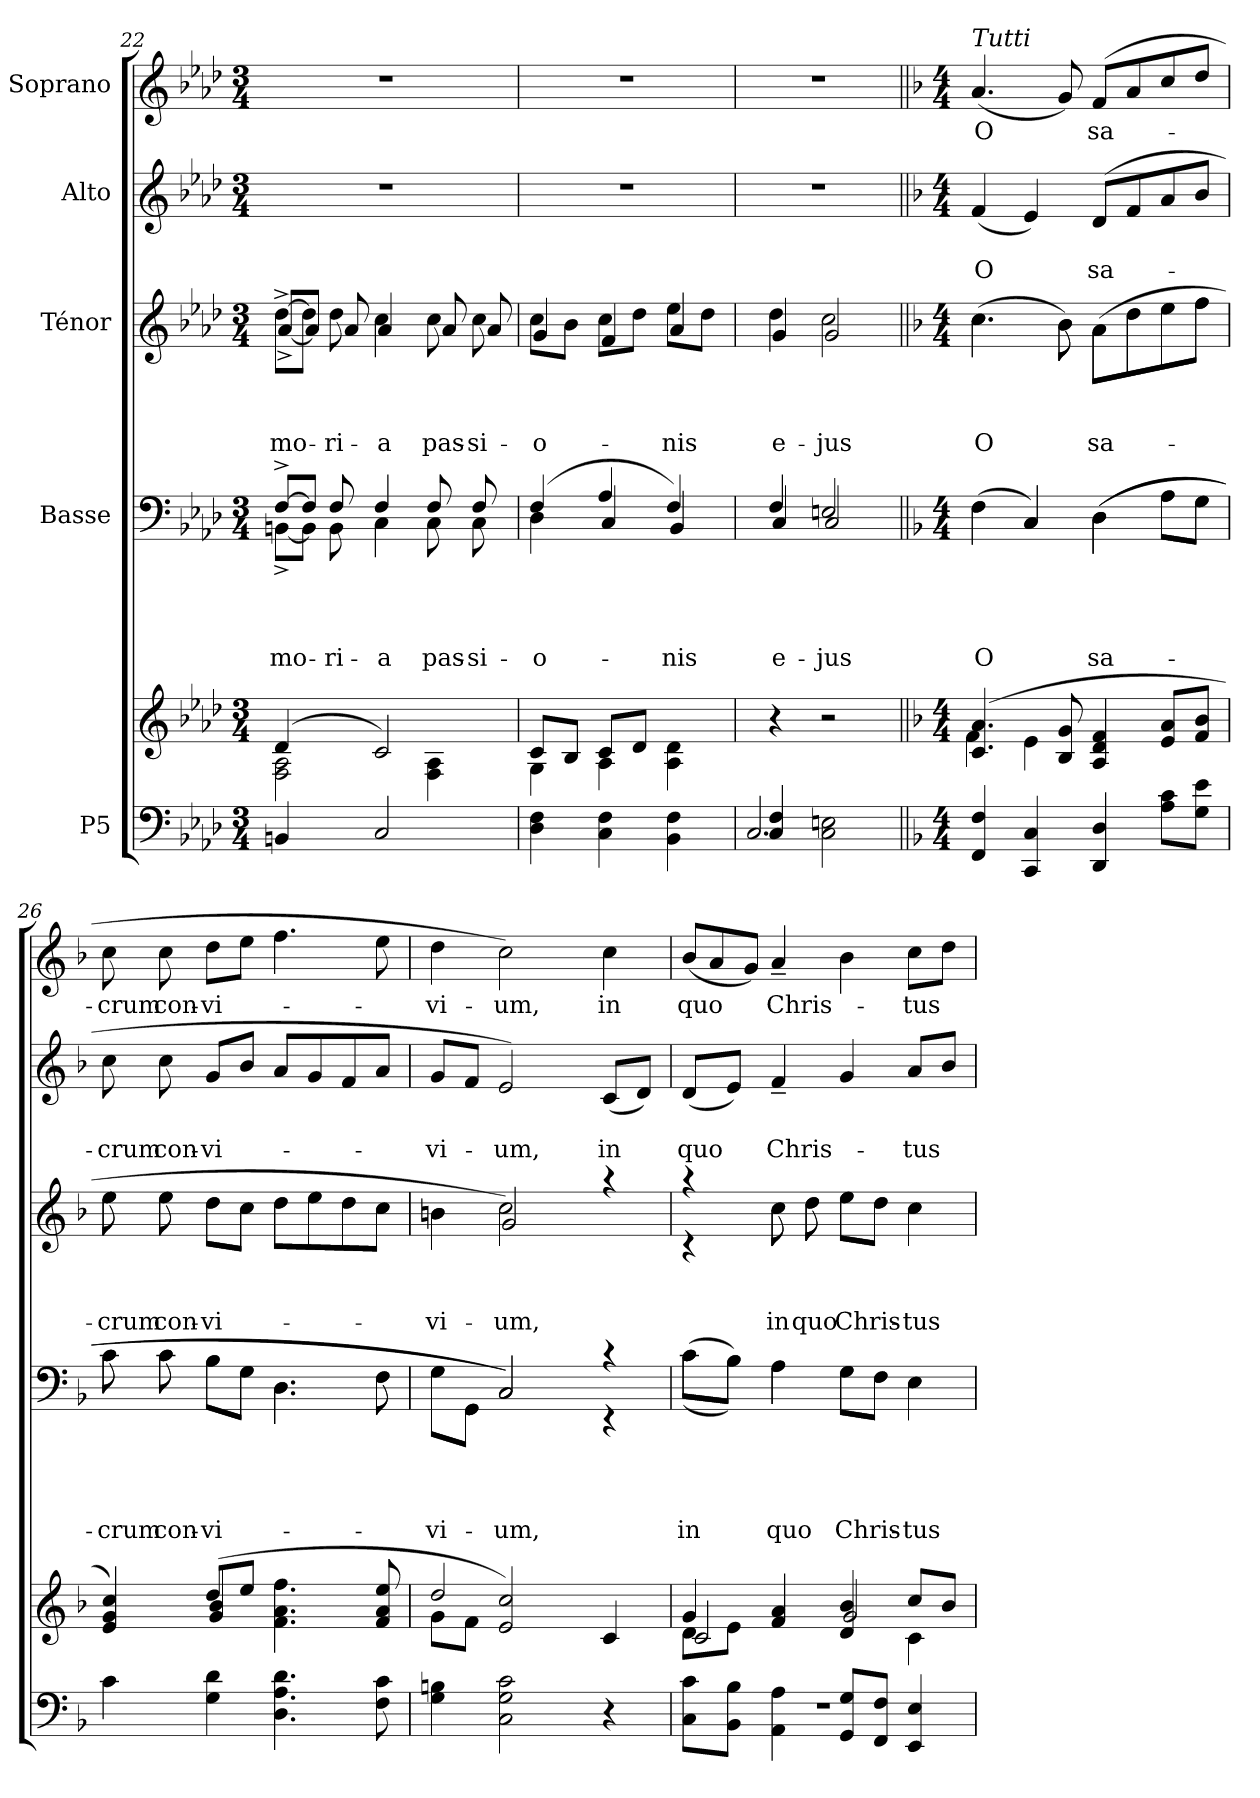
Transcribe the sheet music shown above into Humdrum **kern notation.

**kern	**kern	**kern	**text	**text	**text	**text	**kern	**text	**text	**text	**kern	**text	**text	**kern	**text
*part5	*part5	*part4	*part4	*part4	*part4	*part4	*part3	*part3	*part3	*part3	*part2	*part2	*part2	*part1	*part1
*staff6	*staff5	*staff4	*staff4	*staff4	*staff4	*staff4	*staff3	*staff3	*staff3	*staff3	*staff2	*staff2	*staff2	*staff1	*staff1
*I"P5	*	*I"Basse	*	*	*	*	*I"Ténor	*	*	*	*I"Alto	*	*	*I"Soprano	*
*clefF4	*clefG2	*clefF4	*	*	*	*	*clefG2	*	*	*	*clefG2	*	*	*clefG2	*
*	*	*	*	*	*	*	*ITrd7c12	*	*	*	*	*	*	*	*
*k[b-e-a-d-]	*k[b-e-a-d-]	*k[b-e-a-d-]	*	*	*	*	*k[b-e-a-d-]	*	*	*	*k[b-e-a-d-]	*	*	*k[b-e-a-d-]	*
*A-:	*A-:	*A-:	*	*	*	*	*A-:	*	*	*	*A-:	*	*	*A-:	*
*M3/4	*M3/4	*M3/4	*	*	*	*	*M3/4	*	*	*	*M3/4	*	*	*M3/4	*
=22	=22	=22	=22	=22	=22	=22	=22	=22	=22	=22	=22	=22	=22	=22	=22
*^	*^	*	*	*	*	*	*	*	*	*	*	*	*	*	*
*	*^	*	*^	*	*	*	*	*	*	*	*	*	*	*	*	*	*
*	*	*	*	*	*	*Xtuplet	*	*	*	*	*	*	*	*	*	*	*	*	*
!	!	!	!	!	!	!	!	!	!	!LO:LY:b	!	!	!	!	!	!	!	!	!
*	*	*	*	*	*	*^	*	*	*	*	*	*	*	*	*	*	*	*	*
*	*	*	*	*	*	*	*	*	*	*	*	*Xtuplet	*	*	*	*	*	*	*	*
!	!	!	!	!	!	!	!	!	!	!	!	!	!	!	!LO:LY:b	!LO:N:vis=1	!	!	!LO:N:vis=1	!
*	*	*	*	*	*	*	*	*	*	*	*	*^	*	*	*	*	*	*	*	*
2.ryy	4BBn/	2.ryy	(>4d-/	2F\ 2A-\	2.ryy	[<12F^>/L	[>12BBn^<\L	.	.	.	-mo-	[>12d-^<\L	[<12A-^>/L	.	.	-mo-	2.r	.	.	2.r	.
.	.	.	.	.	.	12F/J]	12BB\J]	.	.	.	.	12d-\J]	12A-/J]	.	.	.	.	.	.	.	.
!	!	!	!	!	!	!	!	!	!	!	!LO:LY:b	!	!	!	!	!LO:LY:b	!	!	!	!	!
.	.	.	.	.	.	12F/	12BB\	.	.	.	-ri-	12d-\	12A-/	.	.	-ri-	.	.	.	.	.
!	!	!	!	!	!	!	!	!	!	!	!LO:LY:b	!	!	!	!	!LO:LY:b	!	!	!	!	!
.	2C/	.	2c/)	.	.	4F/	4C\	.	.	.	-a	4c\	4A-/	.	.	-a	.	.	.	.	.
!	!	!	!	!	!	!	!	!	!	!	!LO:LY:b	!	!	!	!	!LO:LY:b	!	!	!	!	!
.	.	.	.	4F\ 4A-\	.	8F/	8C\	.	.	.	pas-	8c\	8A-/	.	.	pas-	.	.	.	.	.
!	!	!	!	!	!	!	!	!	!	!	!LO:LY:b	!	!	!	!	!LO:LY:b	!	!	!	!	!
.	.	.	.	.	.	8F/	8C\	.	.	.	-si-	8c\	8A-/	.	.	-si-	.	.	.	.	.
=23	=23	=23	=23	=23	=23	=23	=23	=23	=23	=23	=23	=23	=23	=23	=23	=23	=23	=23	=23	=23	=23
!	!	!	!	!	!	!	!	!	!	!	!LO:LY:b	!	!	!	!	!LO:LY:b	!LO:N:vis=1	!	!	!LO:N:vis=1	!
4D-\ 4F\	2.ryy	2.ryy	8c/L	4G\	2.ryy	(>4F/	4D-\	.	.	.	-o-	8c\L	4G/	.	.	-o-	2.r	.	.	2.r	.
.	.	.	8B-/J	.	.	.	.	.	.	.	.	8B-\J	.	.	.	.	.	.	.	.	.
4C\ 4F\	.	.	8c/L	4A-\	.	4A-/	4C/	.	.	.	.	8c\L	4F/	.	.	.	.	.	.	.	.
.	.	.	8d-/J	.	.	.	.	.	.	.	.	8d-\J	.	.	.	.	.	.	.	.	.
!	!	!	!	!	!	!	!	!	!	!	!LO:LY:b	!	!	!	!	!LO:LY:b	!	!	!	!	!
4BB-\ 4F\	.	.	4A-\ 4d-\	4A-\	.	4F/)	4BB-/	.	.	.	-nis	8e-\L	4A-/	.	.	-nis	.	.	.	.	.
.	.	.	.	.	.	.	.	.	.	.	.	8d-\J	.	.	.	.	.	.	.	.	.
=24	=24	=24	=24	=24	=24	=24	=24	=24	=24	=24	=24	=24	=24	=24	=24	=24	=24	=24	=24	=24	=24
!	!	!	!	!	!	!	!	!	!	!	!LO:LY:b	!	!	!	!	!LO:LY:b	!LO:N:vis=1	!	!	!LO:N:vis=1	!
4C/ 4F/	2.C/	2.ryy	4r	2.ryy	2.ryy	4F/	4C/	.	.	.	e-	4d-\	4G/	.	.	e-	2.r	.	.	2.r	.
!	!	!	!	!	!	!	!	!	!	!	!LO:LY:b	!	!	!	!	!LO:LY:b	!	!	!	!	!
2C\ 2En\	.	.	2r	.	.	2En/	2C/	.	.	.	-jus	2c\	2G/	.	.	-jus	.	.	.	.	.
=25||	=25||	=25||	=25||	=25||	=25||	=25||	=25||	=25||	=25||	=25||	=25||	=25||	=25||	=25||	=25||	=25||	=25||	=25||	=25||	=25||	=25||
*k[b-]	*	*	*k[b-]	*	*	*k[b-]	*	*	*	*	*	*k[b-]	*	*	*	*	*k[b-]	*	*	*k[b-]	*
*F:	*	*	*F:	*	*	*F:	*	*	*	*	*	*F:	*	*	*	*	*F:	*	*	*F:	*
*M4/4	*	*	*M4/4	*	*	*M4/4	*	*	*	*	*	*M4/4	*	*	*	*	*M4/4	*	*	*M4/4	*
!	!	!	!	!	!	!	!	!	!	!	!	!	!	!	!	!	!	!	!	!LO:TX:a:i:t=Tutti	!
!	!	!	!	!	!	!	!	!	!	!	!LO:LY:b	!	!	!	!	!LO:LY:b	!	!	!LO:LY:b	!	!LO:LY:b
4FF/ 4F/	1ryy	1ryy	(>4.c/ 4.a/	4f\	1ryy	(>4F\	4F\	.	.	.	O	(>4.c\	4.c\	.	.	O	(<4f/	.	O	(<4.a/	O
4CC/ 4C/	.	.	.	4e\	.	4C/)	4C/	.	.	.	.	.	.	.	.	.	4e/)	.	.	.	.
.	.	.	8B-/ 8g/	.	.	.	.	.	.	.	.	8B-\)	8B-\	.	.	.	.	.	.	8g/)	.
!	!	!	!	!	!	!	!	!	!	!	!LO:LY:b	!	!	!	!	!LO:LY:b	!	!	!LO:LY:b	!	!LO:LY:b
4DD/ 4D/	.	.	4A/ 4d/ 4f/	2ryy	.	(>4D\	(>4D\	.	.	.	sa-	(>8A\L	8A\L	.	.	sa-	(>8d/L	.	sa-	(>8f/L	sa-
.	.	.	.	.	.	.	.	.	.	.	.	8d\	8d\	.	.	.	8f/	.	.	8a/	.
8A\ 8c\L	.	.	8e/ 8a/L	.	.	8A\L	8A\L	.	.	.	.	8e\	8e\	.	.	.	8a/	.	.	8cc/	.
8G\ 8e\J	.	.	8f/ 8b-/J	.	.	8G\J	8G\J	.	.	.	.	8f\J	8f\J	.	.	.	8b-/J	.	.	8dd/J	.
!!LO:LB:g=z
=26	=26	=26	=26	=26	=26	=26	=26	=26	=26	=26	=26	=26	=26	=26	=26	=26	=26	=26	=26	=26	=26
!	!	!	!	!	!	!	!	!	!	!	!LO:LY:b	!	!	!	!	!LO:LY:b	!	!	!LO:LY:b	!	!LO:LY:b
4c\	1ryy	1ryy	4e/ 4g/ 4cc/)	1ryy	4ryy	8c\	8c\	.	.	.	-crum	8e\	8e\	.	.	-crum	8cc\	.	-crum	8cc\	-crum
!	!	!	!	!	!	!	!	!	!	!	!LO:LY:b	!	!	!	!	!LO:LY:b	!	!	!LO:LY:b	!	!LO:LY:b
.	.	.	.	.	.	8c\	8c\	.	.	.	con-	8e\	8e\	.	.	con-	8cc\	.	con-	8cc\	con-
!	!	!	!	!	!	!	!	!	!	!	!LO:LY:b	!	!	!	!	!LO:LY:b	!	!	!LO:LY:b	!	!LO:LY:b
4G\ 4d\	.	.	(>8dd/L	.	4g/ 4b-/	8B-\L	8B-\L	.	.	.	-vi-	8d\L	8d\L	.	.	-vi-	8g/L	.	-vi-	8dd\L	-vi-
.	.	.	8ee/J	.	.	8G\J	8G\J	.	.	.	.	8c\J	8c\J	.	.	.	8b-/J	.	.	8ee\J	.
4.D\ 4.A\ 4.d\	.	.	4.f\ 4.a\ 4.ff\	.	2ryy	4.D\	4.D\	.	.	.	.	8d\L	8d\L	.	.	.	8a/L	.	.	4.ff\	.
.	.	.	.	.	.	.	.	.	.	.	.	8e\	8e\	.	.	.	8g/	.	.	.	.
.	.	.	.	.	.	.	.	.	.	.	.	8d\	8d\	.	.	.	8f/	.	.	.	.
8F\ 8c\	.	.	8f/ 8a/ 8ee/	.	.	8F\	8F\	.	.	.	.	8c\J	8c\J	.	.	.	8a/J	.	.	8ee\	.
=27	=27	=27	=27	=27	=27	=27	=27	=27	=27	=27	=27	=27	=27	=27	=27	=27	=27	=27	=27	=27	=27
!	!	!	!	!	!	!	!	!	!	!	!LO:LY:b	!	!	!	!	!LO:LY:b	!	!	!LO:LY:b	!	!LO:LY:b
4G\ 4Bn\	1ryy	1ryy	8g\L	1ryy	2dd/	8G\L	8G\L	.	.	.	-vi-	4Bn\	4Bn\	.	.	-vi-	8g/L	.	-vi-	4dd\	-vi-
.	.	.	8f\J	.	.	8GG\J	8GG\J	.	.	.	.	.	.	.	.	.	8f/J	.	.	.	.
!	!	!	!	!	!	!	!	!	!	!	!LO:LY:b	!	!	!	!	!LO:LY:b	!	!	!LO:LY:b	!	!LO:LY:b
2C\ 2G\ 2c\	.	.	2e/ 2cc/)	.	.	2C/)	2C/)	.	.	.	-um,	2c\)	2G/	.	.	-um,	2e/)	.	-um,	2cc\)	-um,
.	.	.	.	.	2ryy	.	.	.	.	.	.	.	.	.	.	.	.	.	.	.	.
!	!	!	!	!	!	!	!	!	!	!	!	!	!	!	!	!	!	!	!LO:LY:b	!	!LO:LY:b
4r	.	.	4c/	.	.	4rc	4rEE	.	.	.	.	4raa	4ryy	.	.	.	(<8c/L	.	in	4cc\	in
.	.	.	.	.	.	.	.	.	.	.	.	.	.	.	.	.	8d/J)	.	.	.	.
=28	=28	=28	=28	=28	=28	=28	=28	=28	=28	=28	=28	=28	=28	=28	=28	=28	=28	=28	=28	=28	=28
!	!	!	!	!	!	!	!	!	!	!	!LO:LY:b	!	!	!	!	!	!	!	!LO:LY:b	!	!
*	*	*	*	*	*	*	*	*	*	*	*	*	*	*	*	*	*	*	*	*Xtuplet	*
!	!	!	!	!	!	!	!	!	!	!	!	!	!	!	!	!	!	!	!	!	!LO:LY:b
8C\ 8c\L	1ryy	1r	4g/	8d\L	2c/	(>8c\L	(>8c\L	.	.	.	in	4raa	4rc	.	.	.	(<8d/L	.	quo	(<12b-/L	quo
.	.	.	.	.	.	.	.	.	.	.	.	.	.	.	.	.	.	.	.	12a/	.
8BB-\ 8B-\J	.	.	.	8e\J	.	8B-\J)	8B-\J)	.	.	.	.	.	.	.	.	.	8e/J)	.	.	.	.
.	.	.	.	.	.	.	.	.	.	.	.	.	.	.	.	.	.	.	.	12g/J)	.
!	!	!	!	!	!	!	!	!	!	!	!LO:LY:b	!	!	!	!	!LO:LY:b	!	!	!LO:LY:b	!	!LO:LY:b
4AA\ 4A\	.	.	4f/ 4a/	2ryy	.	4A\	4A\	.	.	.	quo	8c\	8c\	.	.	in	4f~>/	.	Chris-	4a~>/	Chris-
!	!	!	!	!	!	!	!	!	!	!	!	!	!	!	!	!LO:LY:b	!	!	!	!	!
.	.	.	.	.	.	.	.	.	.	.	.	8d\	8d\	.	.	quo	.	.	.	.	.
!	!	!	!	!	!	!	!	!	!	!	!LO:LY:b	!	!	!	!	!LO:LY:b	!	!	!	!	!
8GG/ 8G/L	.	.	4d/ 4b-/	.	2g/	8G\L	8G\L	.	.	.	Chris-	8e\L	8e\L	.	.	Chris-	4g/	.	.	4b-\	.
8FF/ 8F/J	.	.	.	.	.	8F\J	8F\J	.	.	.	.	8d\J	8d\J	.	.	.	.	.	.	.	.
!	!	!	!	!	!	!	!	!	!	!	!LO:LY:b	!	!	!	!	!LO:LY:b	!	!	!LO:LY:b	!	!LO:LY:b
4EE/ 4E/	.	.	8cc/L	4c\	.	4E\	4E\	.	.	.	-tus	4c\	4c\	.	.	-tus	8a/L	.	-tus	8cc\L	-tus
.	.	.	8b-/J	.	.	.	.	.	.	.	.	.	.	.	.	.	8b-/J	.	.	8dd\J	.
*v	*v	*v	*	*	*	*v	*v	*	*	*	*	*v	*v	*	*	*	*	*	*	*	*
*	*v	*v	*v	*	*	*	*	*	*	*	*	*	*	*	*	*	*
=	=	=	=	=	=	=	=	=	=	=	=	=	=	=	=
*-	*-	*-	*-	*-	*-	*-	*-	*-	*-	*-	*-	*-	*-	*-	*-
